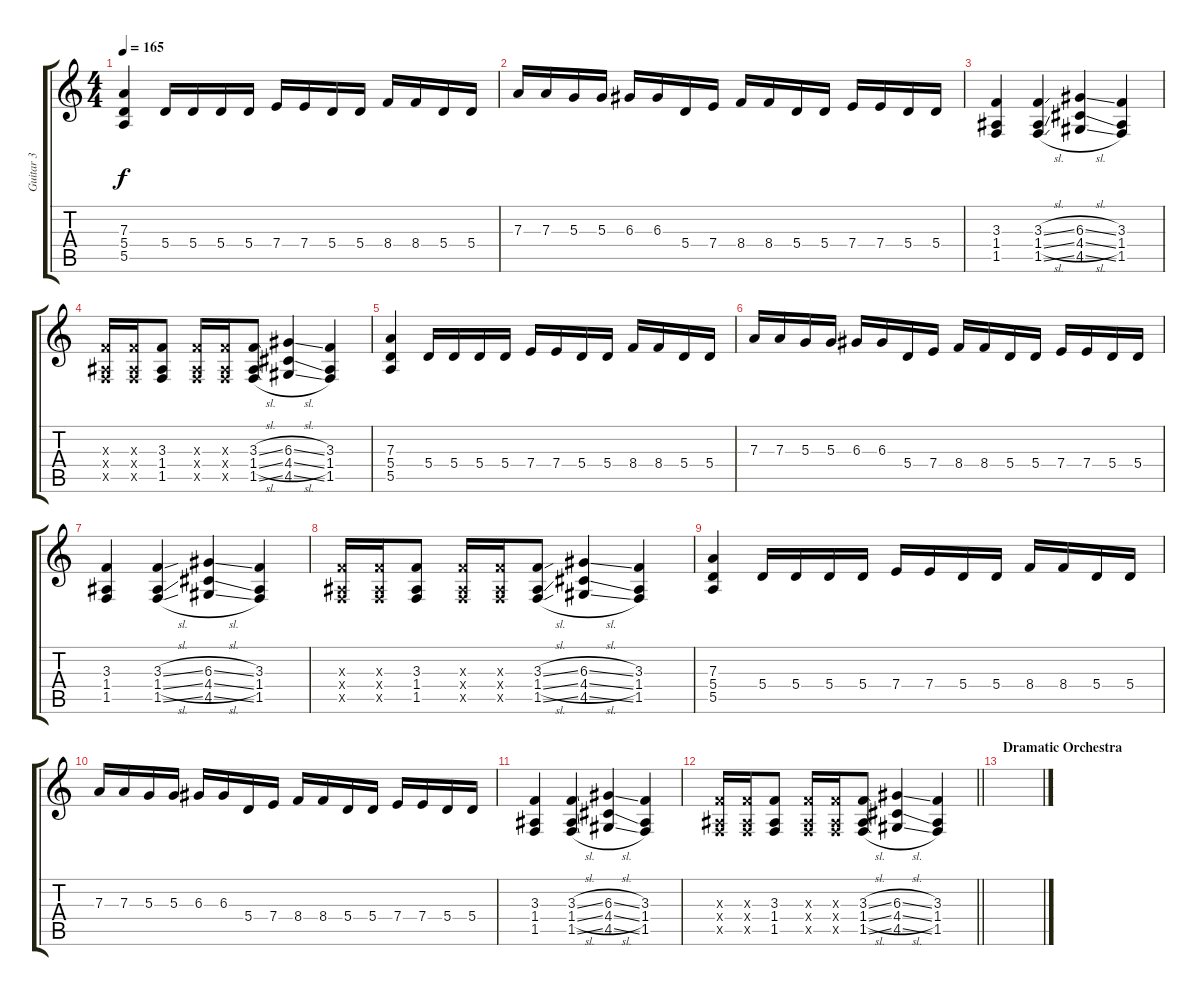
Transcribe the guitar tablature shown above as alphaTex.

\track ("Guitar 3" "Guitar 3") {instrument distortionguitar}
\staff {score tabs}
\tuning (B3 Gb3 D3 A2 E2 B1) {hide}
\ts (4 4)
\tempo 165
\clef g2
\ks c
(7.3 5.4 5.5).4{dy f} 5.4.16 5.4.16 5.4.16 5.4.16 7.4.16 7.4.16 5.4.16 5.4.16 8.4.16 8.4.16 5.4.16 5.4.16 |
7.3.16 7.3.16 5.3.16 5.3.16 6.3.16 6.3.16 5.4.16 7.4.16 8.4.16 8.4.16 5.4.16 5.4.16 7.4.16 7.4.16 5.4.16 5.4.16 |
(3.3 1.4 1.5).4 (3.3{sl} 1.4{sl} 1.5{sl}).4 (6.3{sl} 4.4{sl} 4.5{sl}).4 (3.3 1.4 1.5).4 |
(3.3{x} 1.4{x} 1.5{x}).16 (3.3{x} 1.4{x} 1.5{x}).16 (3.3 1.4 1.5).8 (3.3{x} 1.4{x} 1.5{x}).16 (3.3{x} 1.4{x} 1.5{x}).16 (3.3{sl} 1.4{sl} 1.5{sl}).8 (6.3{sl} 4.4{sl} 4.5{sl}).4 (3.3 1.4 1.5).4 |
(7.3 5.4 5.5).4 5.4.16 5.4.16 5.4.16 5.4.16 7.4.16 7.4.16 5.4.16 5.4.16 8.4.16 8.4.16 5.4.16 5.4.16 |
7.3.16 7.3.16 5.3.16 5.3.16 6.3.16 6.3.16 5.4.16 7.4.16 8.4.16 8.4.16 5.4.16 5.4.16 7.4.16 7.4.16 5.4.16 5.4.16 |
(3.3 1.4 1.5).4 (3.3{sl} 1.4{sl} 1.5{sl}).4 (6.3{sl} 4.4{sl} 4.5{sl}).4 (3.3 1.4 1.5).4 |
(3.3{x} 1.4{x} 1.5{x}).16 (3.3{x} 1.4{x} 1.5{x}).16 (3.3 1.4 1.5).8 (3.3{x} 1.4{x} 1.5{x}).16 (3.3{x} 1.4{x} 1.5{x}).16 (3.3{sl} 1.4{sl} 1.5{sl}).8 (6.3{sl} 4.4{sl} 4.5{sl}).4 (3.3 1.4 1.5).4 |
(7.3 5.4 5.5).4 5.4.16 5.4.16 5.4.16 5.4.16 7.4.16 7.4.16 5.4.16 5.4.16 8.4.16 8.4.16 5.4.16 5.4.16 |
7.3.16 7.3.16 5.3.16 5.3.16 6.3.16 6.3.16 5.4.16 7.4.16 8.4.16 8.4.16 5.4.16 5.4.16 7.4.16 7.4.16 5.4.16 5.4.16 |
(3.3 1.4 1.5).4 (3.3{sl} 1.4{sl} 1.5{sl}).4 (6.3{sl} 4.4{sl} 4.5{sl}).4 (3.3 1.4 1.5).4 |
\barLineRight lightlight
(3.3{x} 1.4{x} 1.5{x}).16 (3.3{x} 1.4{x} 1.5{x}).16 (3.3 1.4 1.5).8 (3.3{x} 1.4{x} 1.5{x}).16 (3.3{x} 1.4{x} 1.5{x}).16 (3.3{sl} 1.4{sl} 1.5{sl}).8 (6.3{sl} 4.4{sl} 4.5{sl}).4 (3.3 1.4 1.5).4 |
\section ("" "Dramatic Orchestra")
